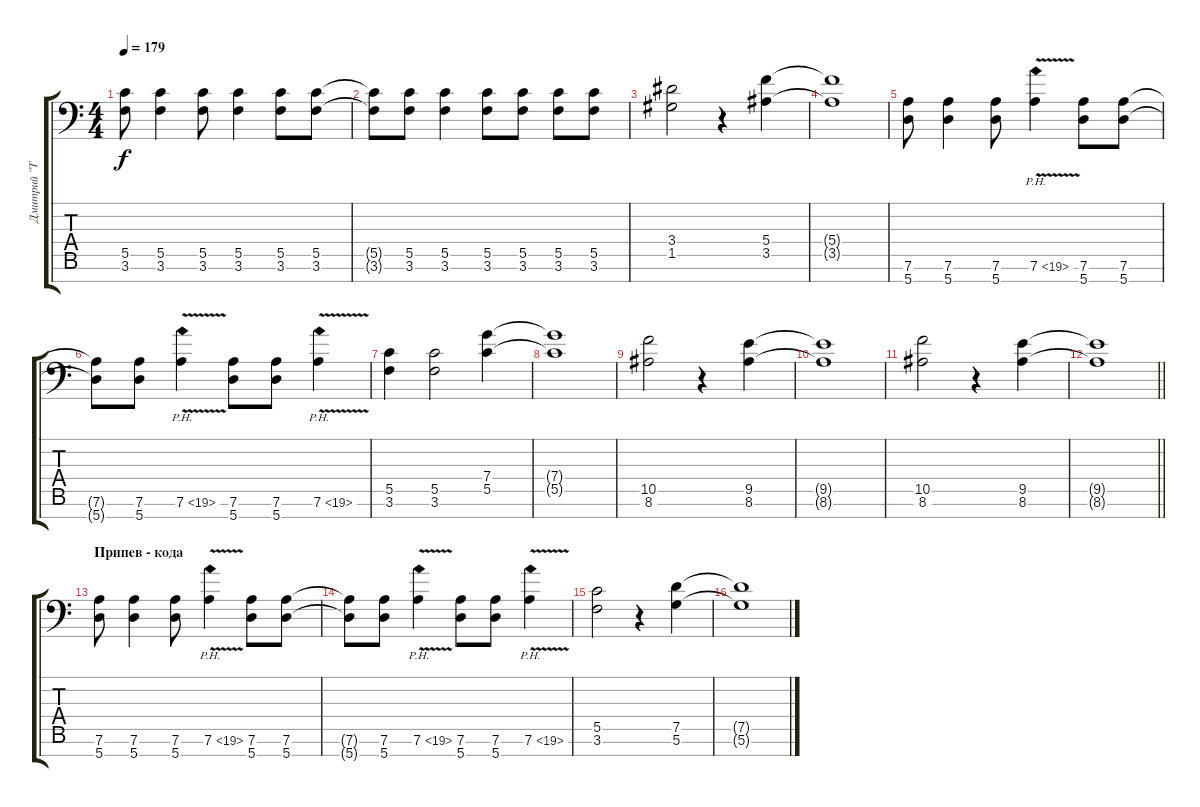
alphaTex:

\track ("Дмитрий \"Terris\" Процко" "Дмитрий \"T") {instrument distortionguitar}
\staff {score tabs}
\tuning (D4 A3 F3 C3 G2 D2 A1) {hide}
\ts (4 4)
\tempo 179
\clef f4
\ks c
(5.5 3.6).8{dy f} (5.5 3.6).4 (5.5 3.6).8 (5.5 3.6).4 (5.5 3.6).8 (5.5 3.6).8 |
(5.5{t} 3.6{t}).8 (5.5 3.6).8 (5.5 3.6).4 (5.5 3.6).8 (5.5 3.6).8 (5.5 3.6).8 (5.5 3.6).8 |
(3.4 1.5).2 r.4 (5.4 3.5).4 |
(5.4{t} 3.5{t}).1 |
(7.6 5.7).8 (7.6 5.7).4 (7.6 5.7).8 7.6{ph 12 v}.4 (7.6 5.7).8 (7.6 5.7).8 |
(7.6{t} 5.7{t}).8 (7.6 5.7).8 7.6{ph 12 v}.4 (7.6 5.7).8 (7.6 5.7).8 7.6{ph 12 v}.4 |
(5.5 3.6).4 (5.5 3.6).2 (7.4 5.5).4 |
(7.4{t} 5.5{t}).1 |
(10.5 8.6).2 r.4 (9.5 8.6).4 |
(9.5{t} 8.6{t}).1 |
(10.5 8.6).2 r.4 (9.5 8.6).4 |
\barLineRight lightlight
(9.5{t} 8.6{t}).1 |
\section ("" "Припев - кода")
(7.6 5.7).8 (7.6 5.7).4 (7.6 5.7).8 7.6{ph 12 v}.4 (7.6 5.7).8 (7.6 5.7).8 |
(7.6{t} 5.7{t}).8 (7.6 5.7).8 7.6{ph 12 v}.4 (7.6 5.7).8 (7.6 5.7).8 7.6{ph 12 v}.4 |
(5.5 3.6).2 r.4 (7.5 5.6).4 |
(7.5{t} 5.6{t}).1
